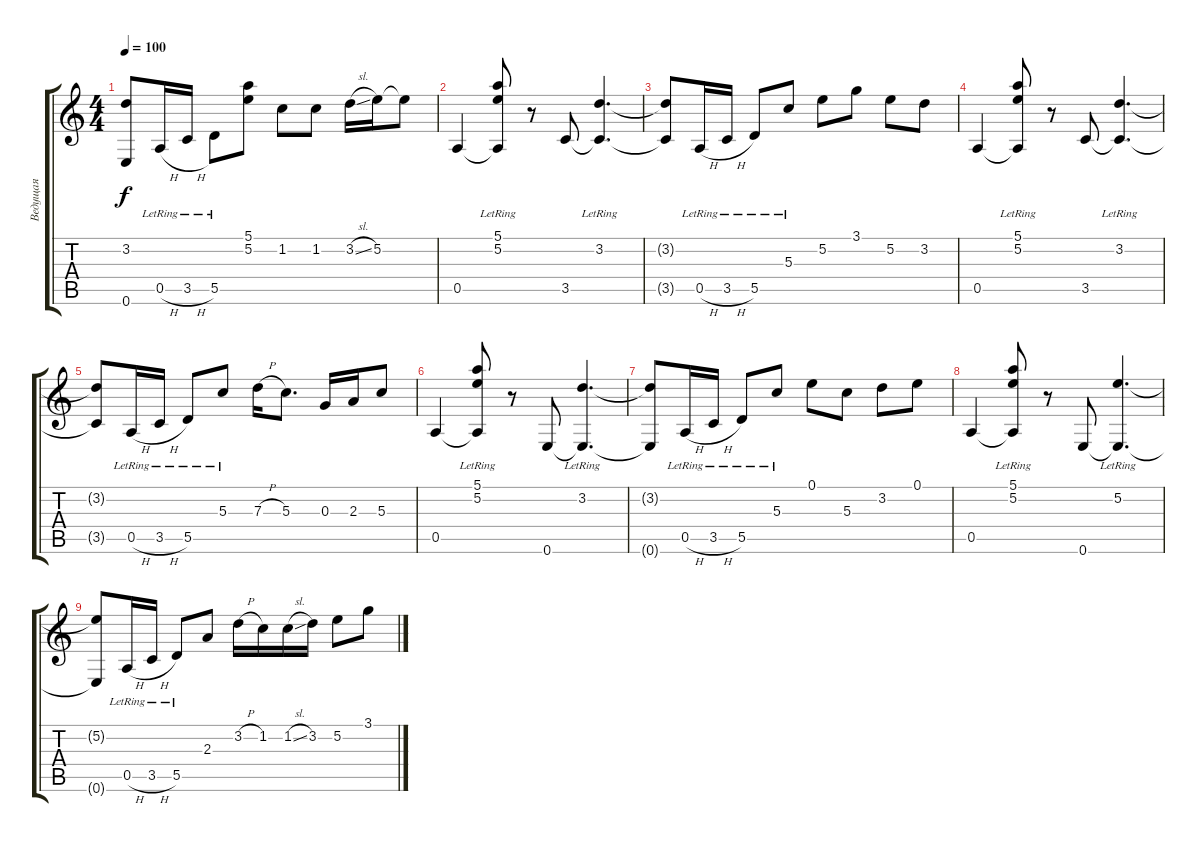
\track ("Ведущая" "Ведущая") {instrument electricguitarjazz}
\staff {score tabs}
\tuning (E4 B3 G3 D3 A2 E2) {hide}
\ts (4 4)
\tempo 100
\clef g2
\ks c
(3.2{t} 0.6{t}).8{dy f} 0.5{h lr}.16 3.5{h lr}.16 5.5{lr}.8 (5.1 5.2).8 1.2.8 1.2.8 3.2{sl}.16 5.2.16 5.2{t}.8 |
0.5.4 (5.1{lr} 5.2{lr} 0.5{t}).8 r.8 3.5.8 (3.2{lr} 3.5{t}).4{d} |
(3.2{t} 3.5{t}).8 0.5{h lr}.16 3.5{h lr}.16 5.5{lr}.8 5.3{lr}.8 5.2.8 3.1.8 5.2.8 3.2.8 |
0.5.4 (5.1{lr} 5.2{lr} 0.5{t}).8 r.8 3.5.8 (3.2{lr} 3.5{t}).4{d} |
(3.2{t} 3.5{t}).8 0.5{h lr}.16 3.5{h lr}.16 5.5{lr}.8 5.3{lr}.8 7.3{h}.16 5.3.8{d} 0.3.16 2.3.16 5.3.8 |
0.5.4 (5.1{lr} 5.2{lr} 0.5{t}).8 r.8 0.6.8 (3.2{lr} 0.6{t}).4{d} |
(3.2{t} 0.6{t}).8 0.5{h lr}.16 3.5{h lr}.16 5.5{lr}.8 5.3{lr}.8 0.1.8 5.3.8 3.2.8 0.1.8 |
0.5.4 (5.1{lr} 5.2{lr} 0.5{t}).8 r.8 0.6.8 (5.2{lr} 0.6{t}).4{d} |
(5.2{t} 0.6{t}).8 0.5{h lr}.16 3.5{h lr}.16 5.5{lr}.8 2.3.8 3.2{h}.16 1.2.16 1.2{sl}.16 3.2.16 5.2.8 3.1.8
